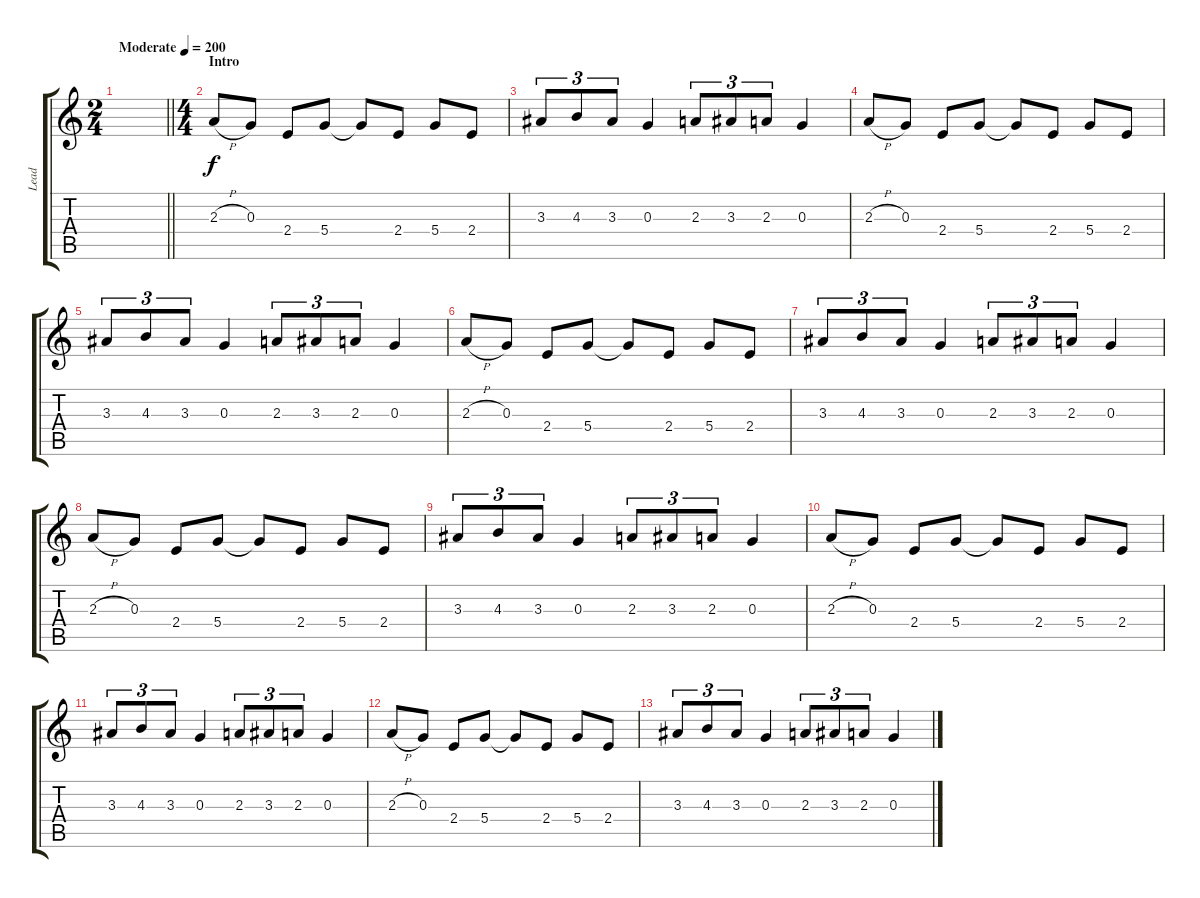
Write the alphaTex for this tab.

\track ("Lead" "Lead") {instrument distortionguitar}
\staff {score tabs}
\tuning (E4 B3 G3 D3 A2 D2) {hide}
\ts (2 4)
\tempo (200 "Moderate")
\clef g2
\barLineRight lightlight
\ks c
|
\ts (4 4)
\section ("" "Intro")
2.3{h}.8 0.3.8 2.4.8 5.4.8 5.4{t}.8 2.4.8 5.4.8 2.4.8 |
3.3.8{tu (3 2)} 4.3.8{tu (3 2)} 3.3.8{tu (3 2)} 0.3.4 2.3.8{tu (3 2)} 3.3.8{tu (3 2)} 2.3.8{tu (3 2)} 0.3.4 |
2.3{h}.8 0.3.8 2.4.8 5.4.8 5.4{t}.8 2.4.8 5.4.8 2.4.8 |
3.3.8{tu (3 2)} 4.3.8{tu (3 2)} 3.3.8{tu (3 2)} 0.3.4 2.3.8{tu (3 2)} 3.3.8{tu (3 2)} 2.3.8{tu (3 2)} 0.3.4 |
2.3{h}.8 0.3.8 2.4.8 5.4.8 5.4{t}.8 2.4.8 5.4.8 2.4.8 |
3.3.8{tu (3 2)} 4.3.8{tu (3 2)} 3.3.8{tu (3 2)} 0.3.4 2.3.8{tu (3 2)} 3.3.8{tu (3 2)} 2.3.8{tu (3 2)} 0.3.4 |
2.3{h}.8 0.3.8 2.4.8 5.4.8 5.4{t}.8 2.4.8 5.4.8 2.4.8 |
3.3.8{tu (3 2)} 4.3.8{tu (3 2)} 3.3.8{tu (3 2)} 0.3.4 2.3.8{tu (3 2)} 3.3.8{tu (3 2)} 2.3.8{tu (3 2)} 0.3.4 |
2.3{h}.8 0.3.8 2.4.8 5.4.8 5.4{t}.8 2.4.8 5.4.8 2.4.8 |
3.3.8{tu (3 2)} 4.3.8{tu (3 2)} 3.3.8{tu (3 2)} 0.3.4 2.3.8{tu (3 2)} 3.3.8{tu (3 2)} 2.3.8{tu (3 2)} 0.3.4 |
2.3{h}.8 0.3.8 2.4.8 5.4.8 5.4{t}.8 2.4.8 5.4.8 2.4.8 |
3.3.8{tu (3 2)} 4.3.8{tu (3 2)} 3.3.8{tu (3 2)} 0.3.4 2.3.8{tu (3 2)} 3.3.8{tu (3 2)} 2.3.8{tu (3 2)} 0.3.4
